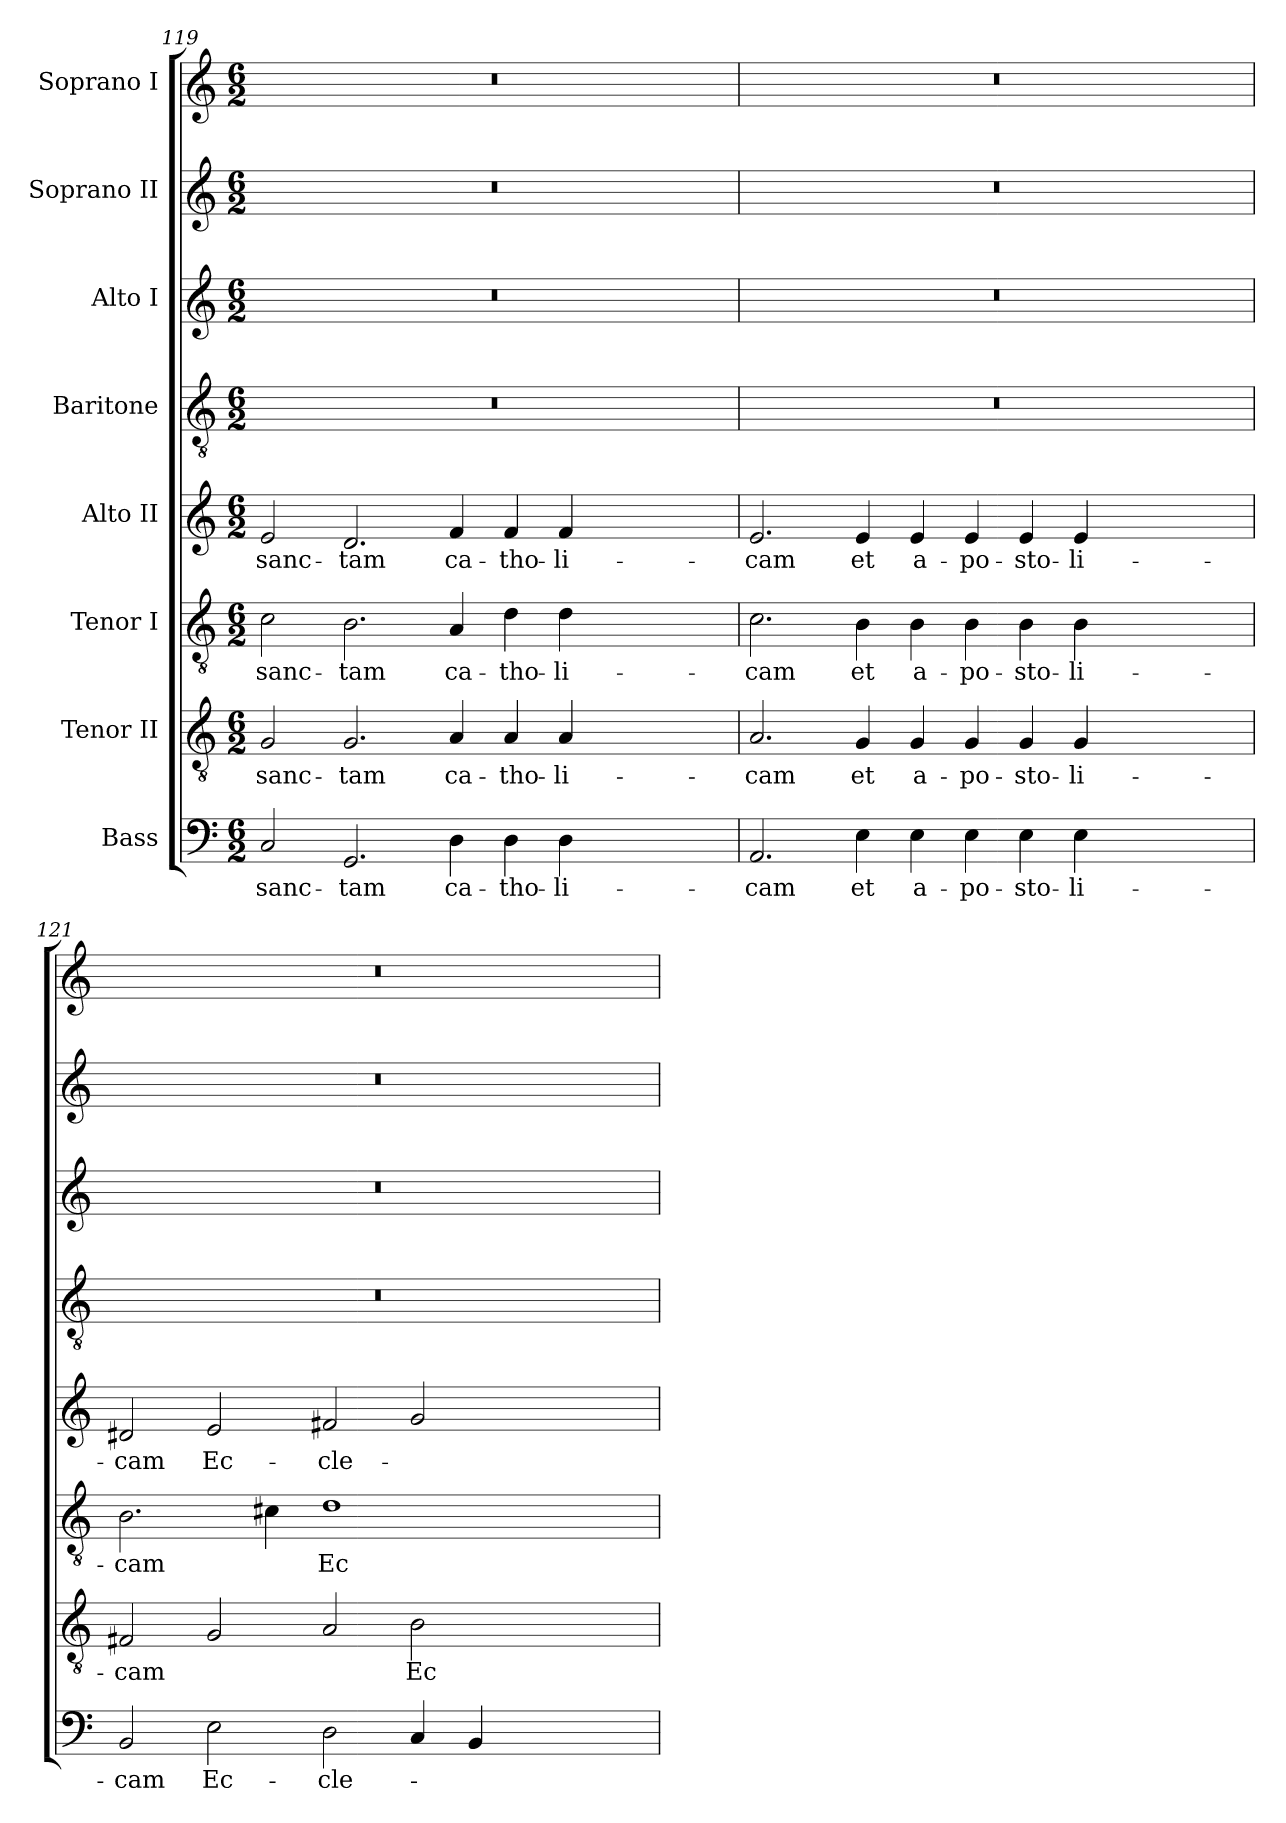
**kern	**text	**kern	**text	**kern	**text	**kern	**text	**kern	**kern	**kern	**kern
*part8	*part8	*part7	*part7	*part6	*part6	*part5	*part5	*part4	*part3	*part2	*part1
*staff8	*staff8	*staff7	*staff7	*staff6	*staff6	*staff5	*staff5	*staff4	*staff3	*staff2	*staff1
*I"Bass	*	*I"Tenor II	*	*I"Tenor I	*	*I"Alto II	*	*I"Baritone	*I"Alto I	*I"Soprano II	*I"Soprano I
!!LO:PB:g=z
*clefF4	*	*clefGv2	*	*clefGv2	*	*clefG2	*	*clefGv2	*clefG2	*clefG2	*clefG2
*ITrd7c12	*	*ITrd7c12	*	*ITrd7c12	*	*	*	*ITrd7c12	*	*	*
*k[]	*	*k[]	*	*k[]	*	*k[]	*	*k[]	*k[]	*k[]	*k[]
*C:	*	*C:	*	*C:	*	*C:	*	*C:	*C:	*C:	*C:
*M6/2	*	*M6/2	*	*M6/2	*	*M6/2	*	*M6/2	*M6/2	*M6/2	*M6/2
=119	=119	=119	=119	=119	=119	=119	=119	=119	=119	=119	=119
!	!LO:LY:b:color=#000000	!	!	!	!	!	!	!	!	!	!
!	!	!	!LO:LY:b:color=#000000	!	!	!	!	!	!	!	!
!	!	!	!	!	!LO:LY:b:color=#000000	!	!	!	!	!	!
!	!	!	!	!	!	!	!LO:LY:b:color=#000000	!LO:N:vis=1	!LO:N:vis=1	!LO:N:vis=1	!LO:N:vis=1
2CCi/	sanc-	2GGi/	sanc-	2Ci\	sanc-	2ei/	sanc-	0.r	0.r	0.r	0.r
!	!LO:LY:b:color=#000000	!	!	!	!	!	!	!	!	!	!
!	!	!	!LO:LY:b:color=#000000	!	!	!	!	!	!	!	!
!	!	!	!	!	!LO:LY:b:color=#000000	!	!	!	!	!	!
!	!	!	!	!	!	!	!LO:LY:b:color=#000000	!	!	!	!
2.GGGi/	-tam	2.GGi/	-tam	2.BBi\	-tam	2.di/	-tam	.	.	.	.
!	!LO:LY:b:color=#000000	!	!	!	!	!	!	!	!	!	!
!	!	!	!LO:LY:b:color=#000000	!	!	!	!	!	!	!	!
!	!	!	!	!	!LO:LY:b:color=#000000	!	!	!	!	!	!
!	!	!	!	!	!	!	!LO:LY:b:color=#000000	!	!	!	!
4DDi\	ca-	4AAi/	ca-	4AAi/	ca-	4fi/	ca-	.	.	.	.
!	!LO:LY:b:color=#000000	!	!	!	!	!	!	!	!	!	!
!	!	!	!LO:LY:b:color=#000000	!	!	!	!	!	!	!	!
!	!	!	!	!	!LO:LY:b:color=#000000	!	!	!	!	!	!
!	!	!	!	!	!	!	!LO:LY:b:color=#000000	!	!	!	!
4DDi\	-tho-	4AAi/	-tho-	4Di\	-tho-	4fi/	-tho-	.	.	.	.
!	!LO:LY:b:color=#000000	!	!	!	!	!	!	!	!	!	!
!	!	!	!LO:LY:b:color=#000000	!	!	!	!	!	!	!	!
!	!	!	!	!	!LO:LY:b:color=#000000	!	!	!	!	!	!
!	!	!	!	!	!	!	!LO:LY:b:color=#000000	!	!	!	!
4DDi\	-li-	4AAi/	-li-	4Di\	-li-	4fi/	-li-	.	.	.	.
1ryy	.	1ryy	.	1ryy	.	1ryy	.	.	.	.	.
=120	=120	=120	=120	=120	=120	=120	=120	=120	=120	=120	=120
!	!LO:LY:b:color=#000000	!	!	!	!	!	!	!	!	!	!
!	!	!	!LO:LY:b:color=#000000	!	!	!	!	!	!	!	!
!	!	!	!	!	!LO:LY:b:color=#000000	!	!	!	!	!	!
!	!	!	!	!	!	!	!LO:LY:b:color=#000000	!LO:N:vis=1	!LO:N:vis=1	!LO:N:vis=1	!LO:N:vis=1
2.AAAi/	-cam	2.AAi/	-cam	2.Ci\	-cam	2.ei/	-cam	0.r	0.r	0.r	0.r
!	!LO:LY:b:color=#000000	!	!	!	!	!	!	!	!	!	!
!	!	!	!LO:LY:b:color=#000000	!	!	!	!	!	!	!	!
!	!	!	!	!	!LO:LY:b:color=#000000	!	!	!	!	!	!
!	!	!	!	!	!	!	!LO:LY:b:color=#000000	!	!	!	!
4EEi\	et	4GGi/	et	4BBi\	et	4ei/	et	.	.	.	.
!	!LO:LY:b:color=#000000	!	!	!	!	!	!	!	!	!	!
!	!	!	!LO:LY:b:color=#000000	!	!	!	!	!	!	!	!
!	!	!	!	!	!LO:LY:b:color=#000000	!	!	!	!	!	!
!	!	!	!	!	!	!	!LO:LY:b:color=#000000	!	!	!	!
4EEi\	a-	4GGi/	a-	4BBi\	a-	4ei/	a-	.	.	.	.
!	!LO:LY:b:color=#000000	!	!	!	!	!	!	!	!	!	!
!	!	!	!LO:LY:b:color=#000000	!	!	!	!	!	!	!	!
!	!	!	!	!	!LO:LY:b:color=#000000	!	!	!	!	!	!
!	!	!	!	!	!	!	!LO:LY:b:color=#000000	!	!	!	!
4EEi\	-po-	4GGi/	-po-	4BBi\	-po-	4ei/	-po-	.	.	.	.
!	!LO:LY:b:color=#000000	!	!	!	!	!	!	!	!	!	!
!	!	!	!LO:LY:b:color=#000000	!	!	!	!	!	!	!	!
!	!	!	!	!	!LO:LY:b:color=#000000	!	!	!	!	!	!
!	!	!	!	!	!	!	!LO:LY:b:color=#000000	!	!	!	!
4EEi\	-sto-	4GGi/	-sto-	4BBi\	-sto-	4ei/	-sto-	.	.	.	.
!	!LO:LY:b:color=#000000	!	!	!	!	!	!	!	!	!	!
!	!	!	!LO:LY:b:color=#000000	!	!	!	!	!	!	!	!
!	!	!	!	!	!LO:LY:b:color=#000000	!	!	!	!	!	!
!	!	!	!	!	!	!	!LO:LY:b:color=#000000	!	!	!	!
4EEi\	-li-	4GGi/	-li-	4BBi\	-li-	4ei/	-li-	.	.	.	.
1ryy	.	1ryy	.	1ryy	.	1ryy	.	.	.	.	.
=121	=121	=121	=121	=121	=121	=121	=121	=121	=121	=121	=121
!	!LO:LY:b:color=#000000	!	!	!	!	!	!	!	!	!	!
!	!	!	!LO:LY:b:color=#000000	!	!	!	!	!	!	!	!
!	!	!	!	!	!LO:LY:b:color=#000000	!	!	!	!	!	!
!	!	!	!	!	!	!	!LO:LY:b:color=#000000	!LO:N:vis=1	!LO:N:vis=1	!LO:N:vis=1	!LO:N:vis=1
2BBBi/	-cam	2FF#Xi/	-cam	2.BBi\	-cam	2d#Xi/	-cam	0.r	0.r	0.r	0.r
!	!LO:LY:b:color=#000000	!	!	!	!	!	!	!	!	!	!
!	!	!	!	!	!	!	!LO:LY:b:color=#000000	!	!	!	!
2EEi\	Ec-	2GGi/	.	.	.	2ei/	Ec-	.	.	.	.
.	.	.	.	4C#Xi\	.	.	.	.	.	.	.
!	!LO:LY:b:color=#000000	!	!	!	!	!	!	!	!	!	!
!	!	!	!	!	!LO:LY:b:color=#000000	!	!	!	!	!	!
!	!	!	!	!	!	!	!LO:LY:b:color=#000000	!	!	!	!
2DDi\	-cle-	2AAi/	.	1Di	Ec-	2f#Xi/	-cle-	.	.	.	.
!	!	!	!LO:LY:b:color=#000000	!	!	!	!	!	!	!	!
4CCi/	.	2BBi\	Ec-	.	.	2gi/	.	.	.	.	.
4BBBi/	.	.	.	.	.	.	.	.	.	.	.
1ryy	.	1ryy	.	1ryy	.	1ryy	.	.	.	.	.
=	=	=	=	=	=	=	=	=	=	=	=
*-	*-	*-	*-	*-	*-	*-	*-	*-	*-	*-	*-
